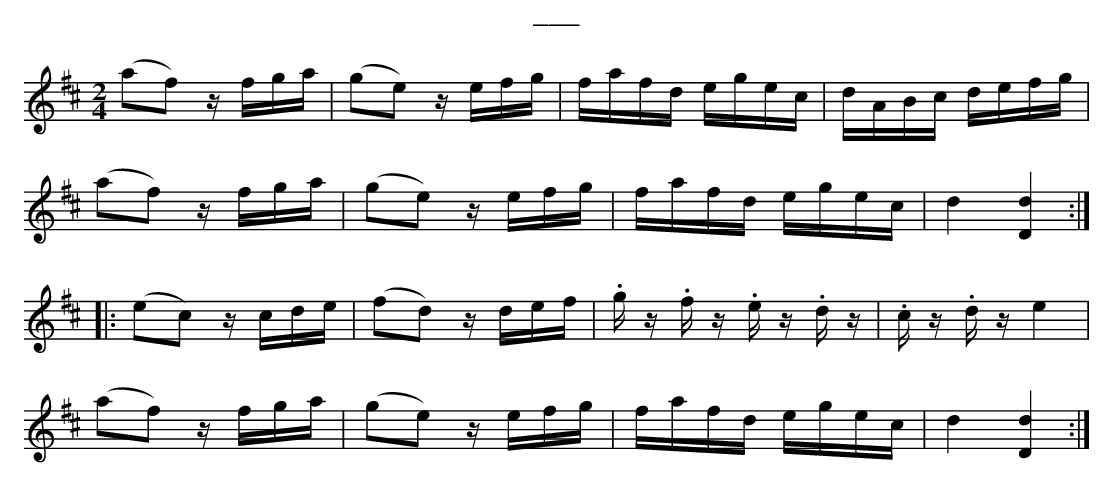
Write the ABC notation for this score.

X:1
T:___
K:Dmaj
M:2/4
L:1/16
(a2f2) z fga|(g2e2) z efg|fafd egec|dABc defg|
(a2f2) z fga|(g2e2) z efg|fafd egec|d4 [Dd]4:|
|:(e2c2) z cde|(f2d2) z def|.g z .f z .e z .d z|.c z .d z e4|
(a2f2) z fga|(g2e2) z efg|fafd egec|d4 [Dd]4:|]
